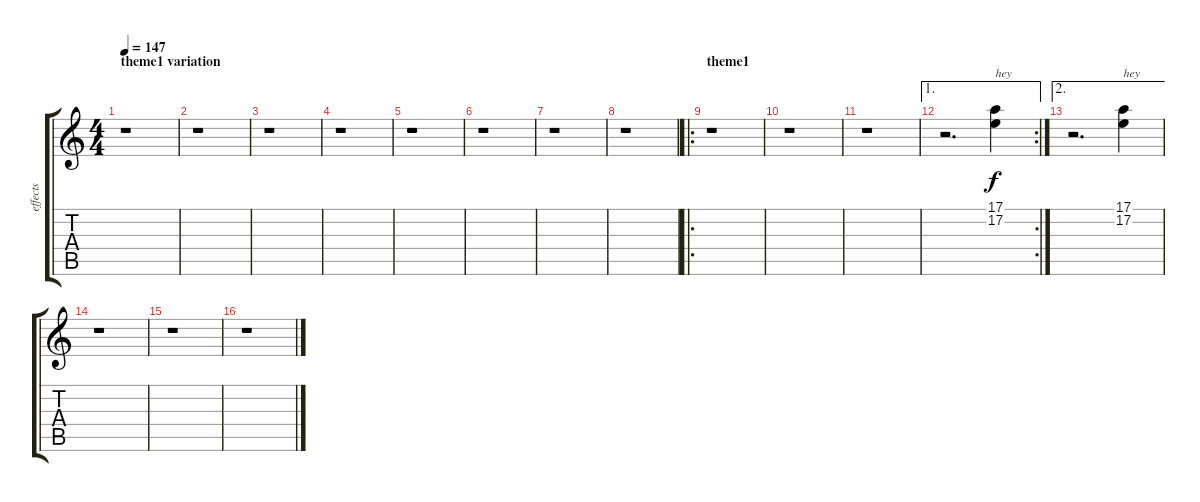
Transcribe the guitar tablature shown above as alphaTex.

\track ("effects" "effects") {instrument reversecymbal}
\staff {score tabs}
\tuning (E4 B3 G3 D3 A2 E2) {hide}
\ts (4 4)
\section ("" "theme1 variation")
\tempo 147
\clef g2
\ks c
r.1{dy f} |
r.1 |
r.1 |
r.1 |
r.1 |
r.1 |
r.1 |
r.1 |
\ro
\section ("" "theme1")
r.1 |
r.1 |
r.1 |
\ae 1
\rc 2
r.2{d} (17.1 17.2).4{txt "hey" volume 12 instrument lead2sawtooth} |
\ae 2
r.2{d} (17.1 17.2).4{txt "hey" instrument synthvoice} |
r.1 |
r.1 |
r.1
